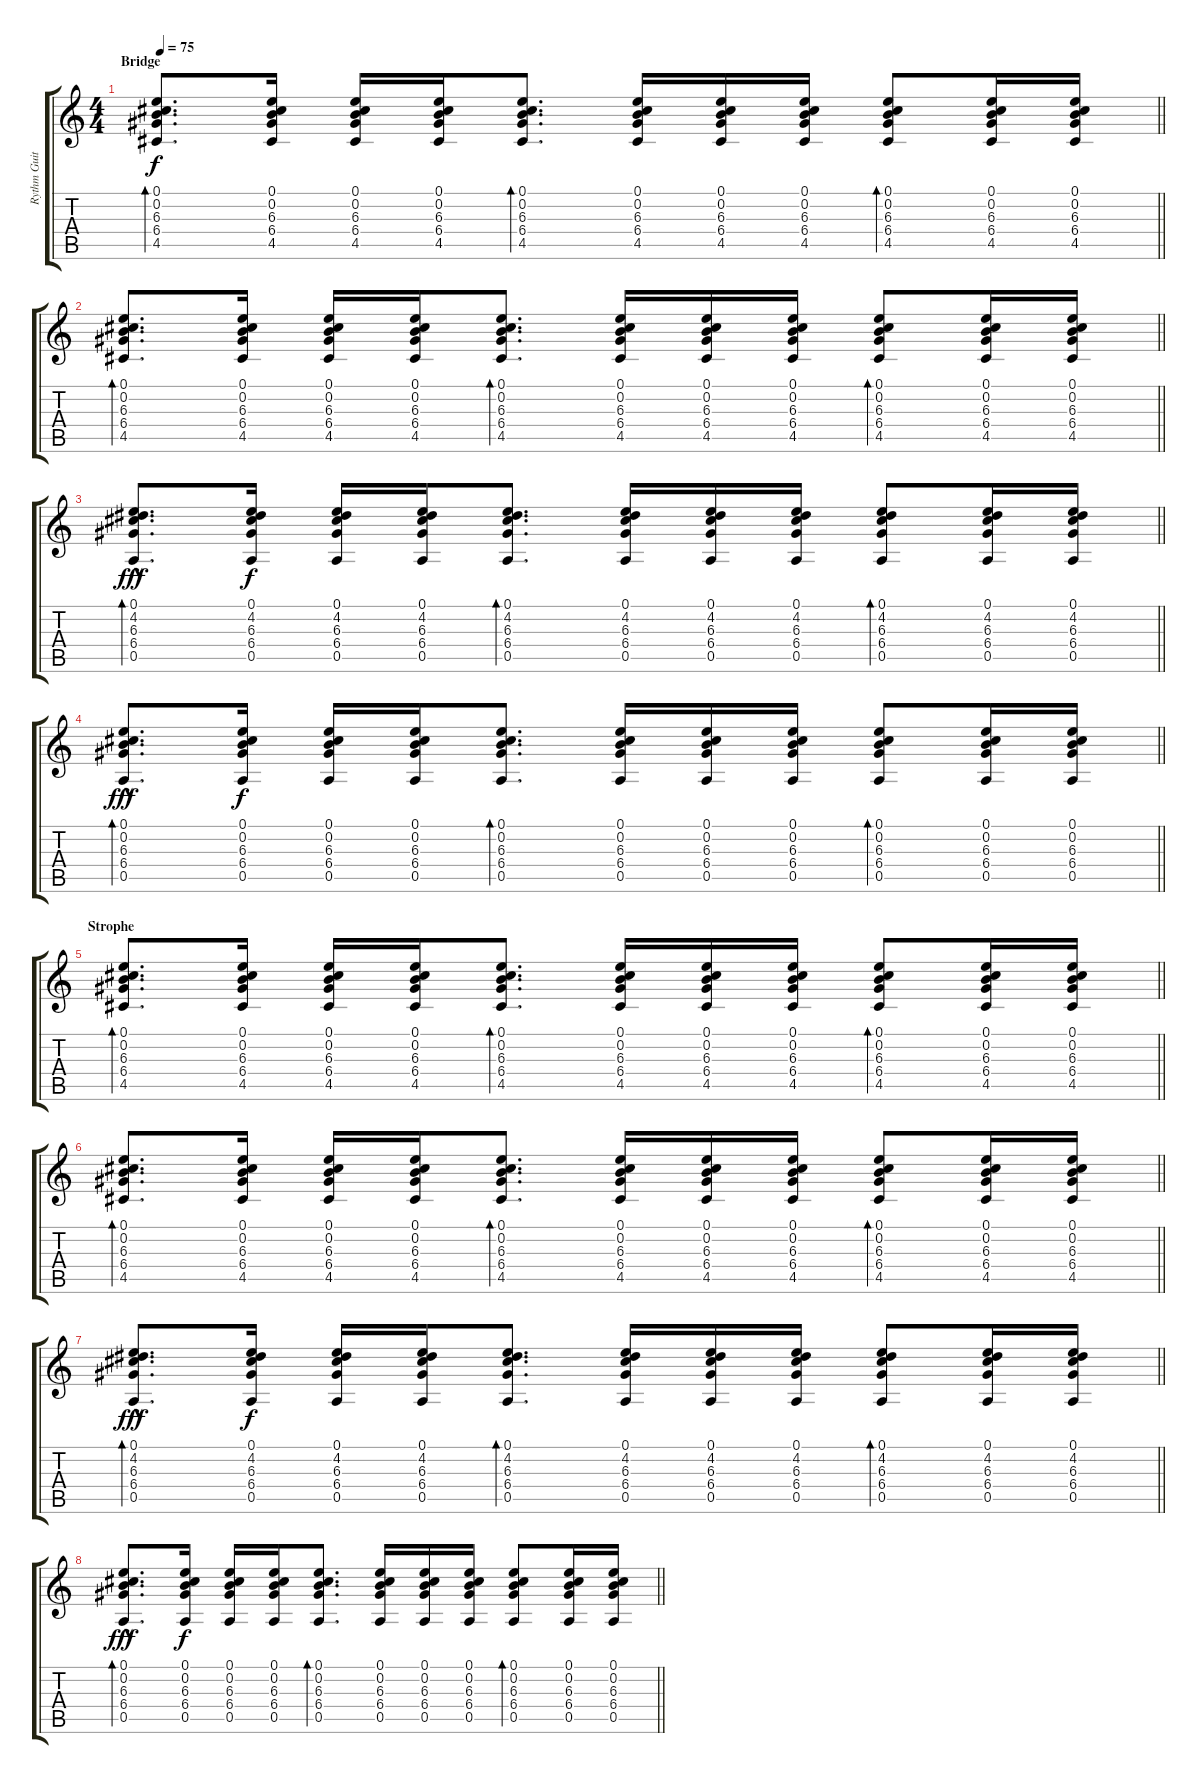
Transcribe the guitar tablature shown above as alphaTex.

\track ("Rythm Guitar" "Rythm Guit") {instrument acousticguitarsteel}
\staff {score tabs}
\tuning (E4 B3 G3 D3 A2 E2) {hide}
\ts (4 4)
\section ("" "Bridge")
\tempo 75
\clef g2
\barLineRight lightlight
\ks c
(0.1 0.2 6.3 6.4 4.5).8{d bd 30 dy f} (0.1 0.2 6.3 6.4 4.5).16 (0.1 0.2 6.3 6.4 4.5).16 (0.1 0.2 6.3 6.4 4.5).16 (0.1 0.2 6.3 6.4 4.5).8{d bd 30} (0.1 0.2 6.3 6.4 4.5).16 (0.1 0.2 6.3 6.4 4.5).16 (0.1 0.2 6.3 6.4 4.5).16 (0.1 0.2 6.3 6.4 4.5).8{bd 30} (0.1 0.2 6.3 6.4 4.5).16 (0.1 0.2 6.3 6.4 4.5).16 |
\barLineRight lightlight
(0.1 0.2 6.3 6.4 4.5).8{d bd 30} (0.1 0.2 6.3 6.4 4.5).16 (0.1 0.2 6.3 6.4 4.5).16 (0.1 0.2 6.3 6.4 4.5).16 (0.1 0.2 6.3 6.4 4.5).8{d bd 30} (0.1 0.2 6.3 6.4 4.5).16 (0.1 0.2 6.3 6.4 4.5).16 (0.1 0.2 6.3 6.4 4.5).16 (0.1 0.2 6.3 6.4 4.5).8{bd 30} (0.1 0.2 6.3 6.4 4.5).16 (0.1 0.2 6.3 6.4 4.5).16 |
\barLineRight lightlight
(0.1 4.2{hac} 6.3 6.4 0.5).8{d bd 30 dy fff} (0.1 4.2 6.3 6.4 0.5).16{dy f} (0.1 4.2 6.3 6.4 0.5).16 (0.1 4.2 6.3 6.4 0.5).16 (0.1 4.2 6.3 6.4 0.5).8{d bd 30} (0.1 4.2 6.3 6.4 0.5).16 (0.1 4.2 6.3 6.4 0.5).16 (0.1 4.2 6.3 6.4 0.5).16 (0.1 4.2 6.3 6.4 0.5).8{bd 30} (0.1 4.2 6.3 6.4 0.5).16 (0.1 4.2 6.3 6.4 0.5).16 |
\barLineRight lightlight
(0.1 0.2 6.3{hac} 6.4 0.5).8{d bd 30 dy fff} (0.1 0.2 6.3 6.4 0.5).16{dy f} (0.1 0.2 6.3 6.4 0.5).16 (0.1 0.2 6.3 6.4 0.5).16 (0.1 0.2 6.3 6.4 0.5).8{d bd 30} (0.1 0.2 6.3 6.4 0.5).16 (0.1 0.2 6.3 6.4 0.5).16 (0.1 0.2 6.3 6.4 0.5).16 (0.1 0.2 6.3 6.4 0.5).8{bd 30} (0.1 0.2 6.3 6.4 0.5).16 (0.1 0.2 6.3 6.4 0.5).16 |
\section ("" "Strophe")
\barLineRight lightlight
(0.1 0.2 6.3 6.4 4.5).8{d bd 30} (0.1 0.2 6.3 6.4 4.5).16 (0.1 0.2 6.3 6.4 4.5).16 (0.1 0.2 6.3 6.4 4.5).16 (0.1 0.2 6.3 6.4 4.5).8{d bd 30} (0.1 0.2 6.3 6.4 4.5).16 (0.1 0.2 6.3 6.4 4.5).16 (0.1 0.2 6.3 6.4 4.5).16 (0.1 0.2 6.3 6.4 4.5).8{bd 30} (0.1 0.2 6.3 6.4 4.5).16 (0.1 0.2 6.3 6.4 4.5).16 |
\barLineRight lightlight
(0.1 0.2 6.3 6.4 4.5).8{d bd 30} (0.1 0.2 6.3 6.4 4.5).16 (0.1 0.2 6.3 6.4 4.5).16 (0.1 0.2 6.3 6.4 4.5).16 (0.1 0.2 6.3 6.4 4.5).8{d bd 30} (0.1 0.2 6.3 6.4 4.5).16 (0.1 0.2 6.3 6.4 4.5).16 (0.1 0.2 6.3 6.4 4.5).16 (0.1 0.2 6.3 6.4 4.5).8{bd 30} (0.1 0.2 6.3 6.4 4.5).16 (0.1 0.2 6.3 6.4 4.5).16 |
\barLineRight lightlight
(0.1 4.2{hac} 6.3 6.4 0.5).8{d bd 30 dy fff} (0.1 4.2 6.3 6.4 0.5).16{dy f} (0.1 4.2 6.3 6.4 0.5).16 (0.1 4.2 6.3 6.4 0.5).16 (0.1 4.2 6.3 6.4 0.5).8{d bd 30} (0.1 4.2 6.3 6.4 0.5).16 (0.1 4.2 6.3 6.4 0.5).16 (0.1 4.2 6.3 6.4 0.5).16 (0.1 4.2 6.3 6.4 0.5).8{bd 30} (0.1 4.2 6.3 6.4 0.5).16 (0.1 4.2 6.3 6.4 0.5).16 |
\barLineRight lightlight
(0.1 0.2 6.3{hac} 6.4 0.5).8{d bd 30 dy fff} (0.1 0.2 6.3 6.4 0.5).16{dy f} (0.1 0.2 6.3 6.4 0.5).16 (0.1 0.2 6.3 6.4 0.5).16 (0.1 0.2 6.3 6.4 0.5).8{d bd 30} (0.1 0.2 6.3 6.4 0.5).16 (0.1 0.2 6.3 6.4 0.5).16 (0.1 0.2 6.3 6.4 0.5).16 (0.1 0.2 6.3 6.4 0.5).8{bd 30} (0.1 0.2 6.3 6.4 0.5).16 (0.1 0.2 6.3 6.4 0.5).16
